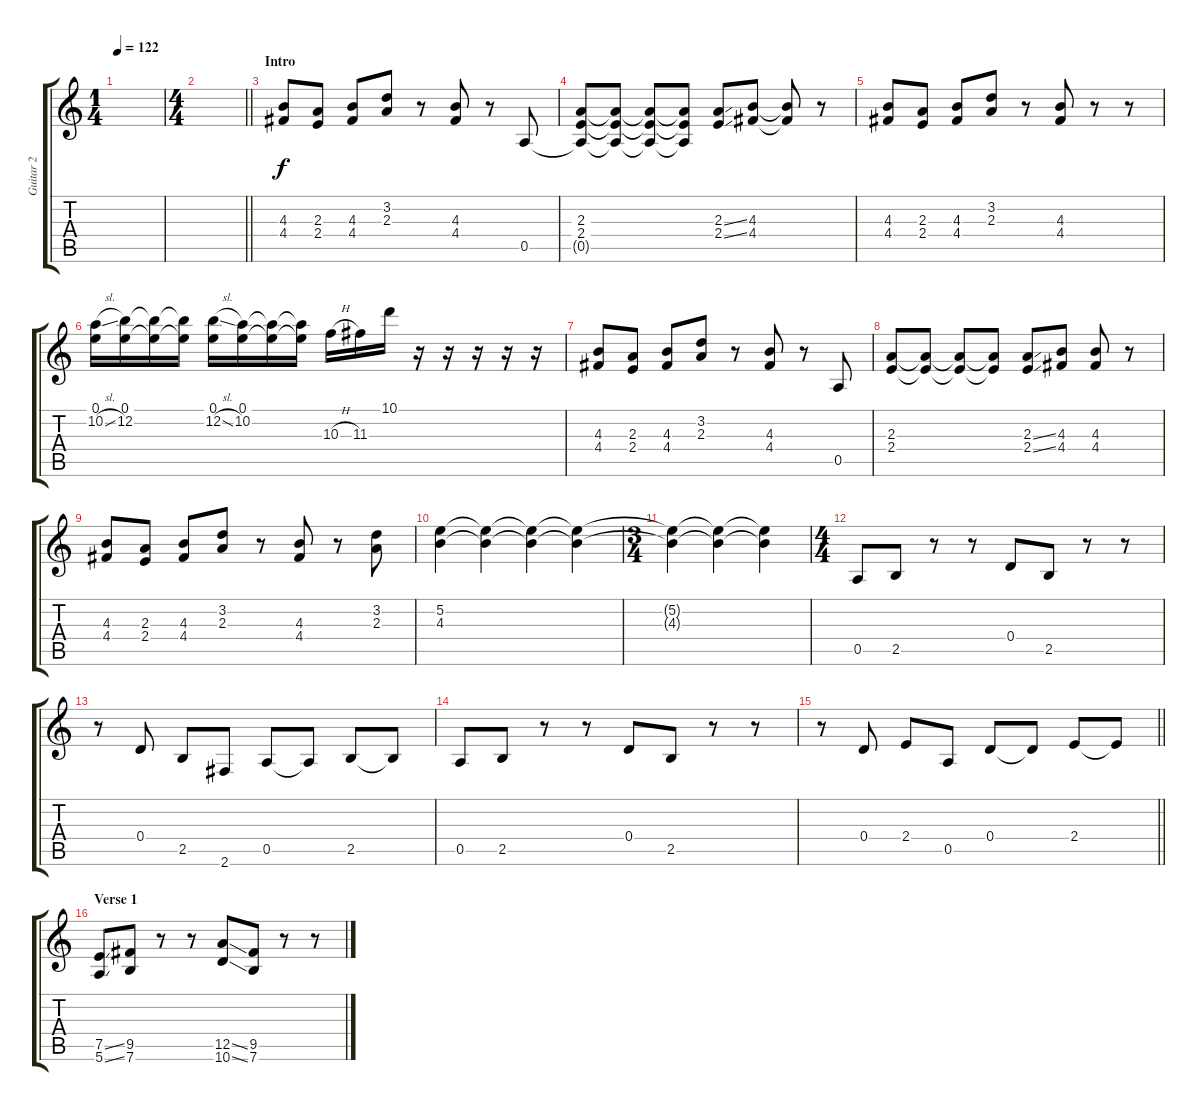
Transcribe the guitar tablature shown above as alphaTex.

\track ("Guitar 2" "Guitar 2") {instrument overdrivenguitar}
\staff {score tabs}
\tuning (E4 B3 G3 D3 A2 E2) {hide}
\ts (1 4)
\tempo 122
\clef g2
\ks c
|
\ts (4 4)
\barLineRight lightlight
|
\section ("" "Intro")
(4.3 4.4).8 (2.3 2.4).8 (4.3 4.4).8 (3.2 2.3).8 r.8 (4.3 4.4).8 r.8 0.5.8 |
(2.3 2.4 0.5{t}).8 (2.3{t} 2.4{t} 0.5{t}).8 (2.3{t} 2.4{t} 0.5{t}).8 (2.3{t} 2.4{t} 0.5{t}).8 (2.3{ss} 2.4{ss}).8 (4.3 4.4).8 (4.3{t} 4.4{t}).8 r.8 |
(4.3 4.4).8 (2.3 2.4).8 (4.3 4.4).8 (3.2 2.3).8 r.8 (4.3 4.4).8 r.8 r.8 |
(0.1 10.2{sl}).16 (0.1 12.2).16 (0.1{t} 12.2{t}).16 (0.1{t} 12.2{t}).16 (0.1 12.2{sl}).16 (0.1 10.2).16 (0.1{t} 10.2{t}).16 (0.1{t} 10.2{t}).16 10.3{h}.16 11.3.16 10.1.16 r.16 r.16 r.16 r.16 r.16 |
(4.3 4.4).8 (2.3 2.4).8 (4.3 4.4).8 (3.2 2.3).8 r.8 (4.3 4.4).8 r.8 0.5.8 |
(2.3 2.4).8 (2.3{t} 2.4{t}).8 (2.3{t} 2.4{t}).8 (2.3{t} 2.4{t}).8 (2.3{ss} 2.4{ss}).8 (4.3 4.4).8 (4.3 4.4).8 r.8 |
(4.3 4.4).8 (2.3 2.4).8 (4.3 4.4).8 (3.2 2.3).8 r.8 (4.3 4.4).8 r.8 (3.2 2.3).8 |
(5.2 4.3).4 (5.2{t} 4.3{t}).4 (5.2{t} 4.3{t}).4 (5.2{t} 4.3{t}).4 |
\ts (3 4)
(5.2{t} 4.3{t}).4 (5.2{t} 4.3{t}).4 (5.2{t} 4.3{t}).4 |
\ts (4 4)
0.5.8 2.5.8 r.8 r.8 0.4.8 2.5.8 r.8 r.8 |
r.8 0.4.8 2.5.8 2.6.8 0.5.8 0.5{t}.8 2.5.8 2.5{t}.8 |
0.5.8 2.5.8 r.8 r.8 0.4.8 2.5.8 r.8 r.8 |
\barLineRight lightlight
r.8 0.4.8 2.4.8 0.5.8 0.4.8 0.4{t}.8 2.4.8 2.4{t}.8 |
\section ("" "Verse 1")
(7.5{ss} 5.6{ss}).8 (9.5 7.6).8 r.8 r.8 (12.5{ss} 10.6{ss}).8 (9.5 7.6).8 r.8 r.8
